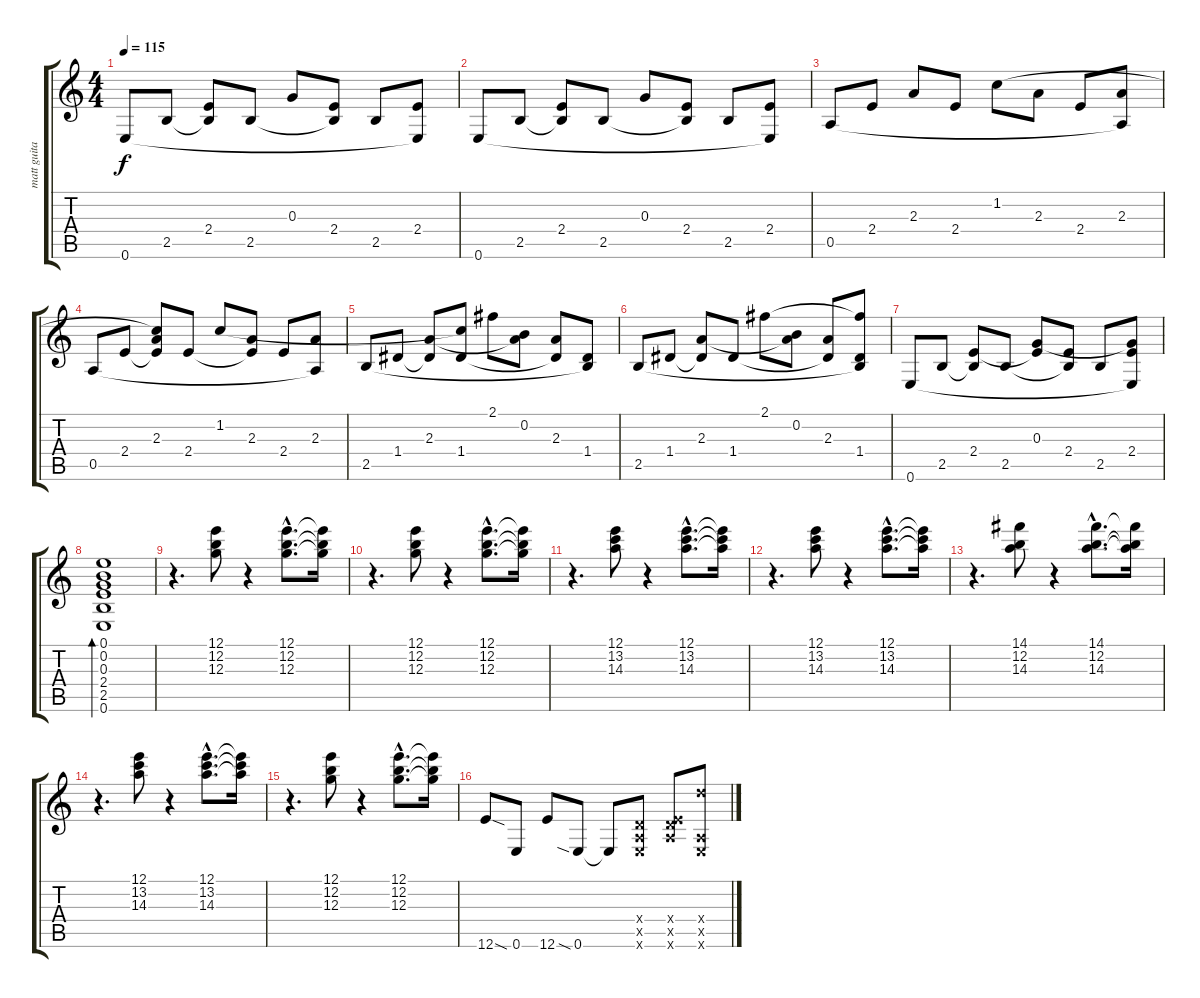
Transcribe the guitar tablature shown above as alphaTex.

\track ("matt guitare" "matt guita") {instrument distortionguitar}
\staff {score tabs}
\tuning (E4 B3 G3 D3 A2 E2) {hide}
\ts (4 4)
\tempo 115
\clef g2
\ks c
0.6.8{dy f} 2.5.8 (2.4 2.5{t}).8 2.5.8 0.3.8 (2.4 2.5{t}).8 2.5.8 (2.4 0.6{t}).8 |
0.6.8 2.5.8 (2.4 2.5{t}).8 2.5.8 0.3.8 (2.4 2.5{t}).8 2.5.8 (2.4 0.6{t}).8 |
0.5.8 2.4.8 2.3.8 2.4.8 1.2.8 2.3.8 2.4.8 (2.3 0.5{t}).8 |
0.5.8 2.4.8 (1.2{t} 2.3 2.4{t}).8 2.4.8 1.2.8 (2.3 2.4{t}).8 2.4.8 (2.3 0.5{t}).8 |
2.5.8 1.4.8 (2.3 1.4{t}).8 (1.2{t} 1.4).8 2.1.8 (0.2 2.3{t}).8 (2.3 1.4{t}).8 (1.4 2.5{t}).8 |
2.5.8 1.4.8 (2.3 1.4{t}).8 1.4.8 2.1.8 (0.2 2.3{t}).8 (2.3 1.4{t}).8 (2.1{t} 1.4 2.5{t}).8 |
0.6.8 2.5.8 (2.4 2.5{t}).8 2.5.8 (0.3 2.4{t}).8 (2.4 2.5{t}).8 2.5.8 (0.3{t} 2.4 0.6{t}).8 |
(0.1 0.2 0.3 2.4 2.5 0.6).1{bd 240} |
r.4{d volume 8 instrument electricguitarjazz} (12.1 12.2 12.3).8 r.4 (12.1{hac} 12.2{hac} 12.3{hac}).8{d} (12.1{t} 12.2{t} 12.3{t}).16 |
r.4{d} (12.1 12.2 12.3).8 r.4 (12.1{hac} 12.2{hac} 12.3{hac}).8{d} (12.1{t} 12.2{t} 12.3{t}).16 |
r.4{d volume 8} (12.1 13.2 14.3).8 r.4 (12.1{hac} 13.2{hac} 14.3{hac}).8{d} (12.1{t} 13.2{t} 14.3{t}).16 |
r.4{d volume 8} (12.1 13.2 14.3).8 r.4 (12.1{hac} 13.2{hac} 14.3{hac}).8{d} (12.1{t} 13.2{t} 14.3{t}).16 |
r.4{d volume 8} (14.1 12.2 14.3).8 r.4 (14.1{hac} 12.2{hac} 14.3{hac}).8{d} (14.1{t} 12.2{t} 14.3{t}).16 |
r.4{d} (12.1 13.2 14.3).8 r.4 (12.1{hac} 13.2{hac} 14.3{hac}).8{d} (12.1{t} 13.2{t} 14.3{t}).16 |
r.4{d} (12.1 12.2 12.3).8 r.4 (12.1{hac} 12.2{hac} 12.3{hac}).8{d} (12.1{t} 12.2{t} 12.3{t}).16 |
12.6{sod}.8 0.6.8 12.6.8 0.6{sia}.8 0.6{t}.8 (0.4{x} 0.5{x} 0.6{x}).8 (0.4{x} 0.5{x} 12.6{x}).8 (12.4{x} 0.5{x} 0.6{x}).8
